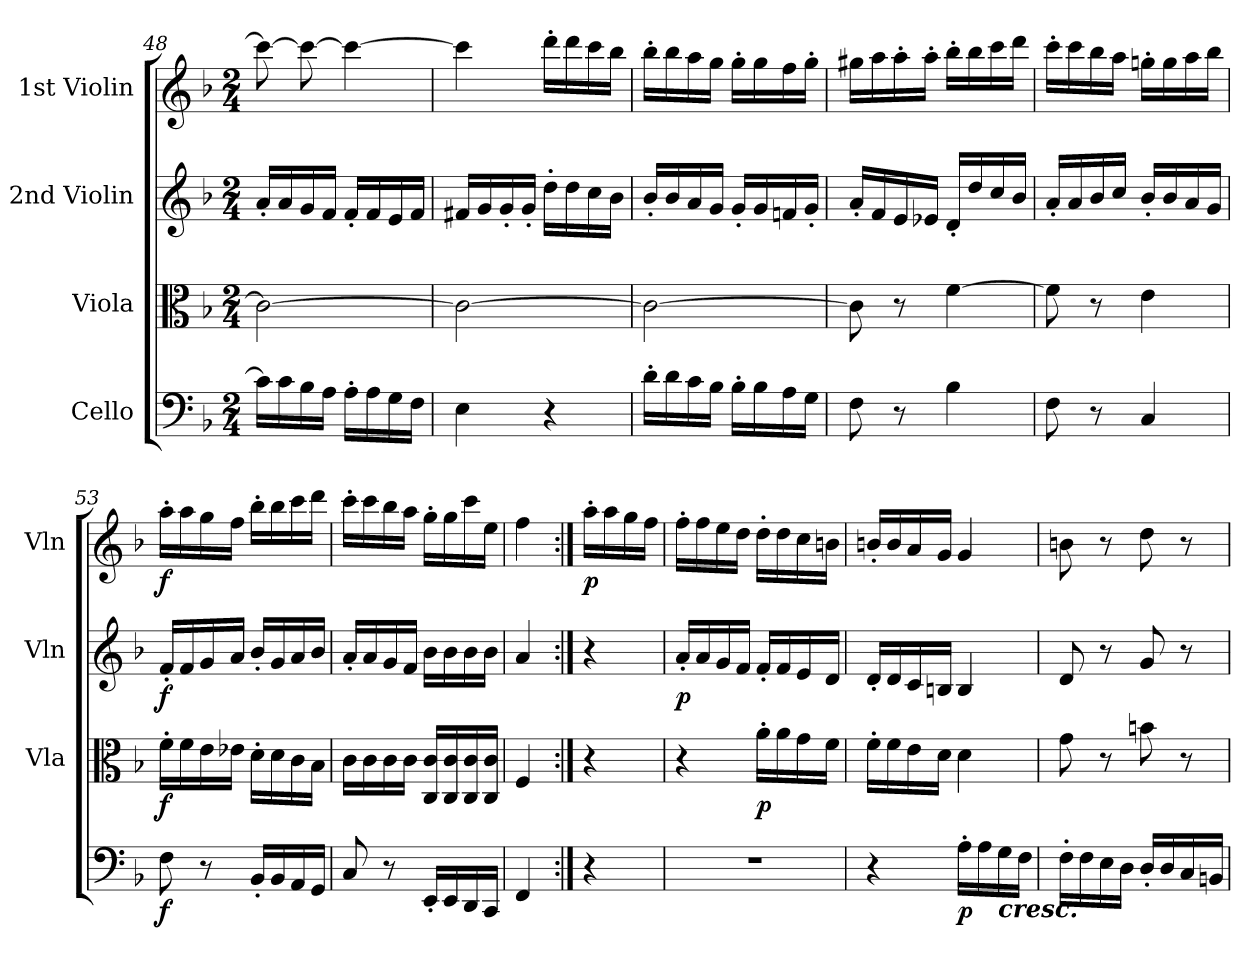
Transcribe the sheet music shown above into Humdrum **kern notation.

**kern	**dynam	**kern	**dynam	**kern	**dynam	**kern	**dynam
*part4	*part4	*part3	*part3	*part2	*part2	*part1	*part1
*staff4	*staff4	*staff3	*staff3	*staff2	*staff2	*staff1	*staff1
*I"Cello	*	*I"Viola	*	*I"2nd Violin	*	*I"1st Violin	*
*	*	*I'Vla	*	*I'Vln	*	*I'Vln	*
!!LO:PB:g=z
*clefF4	*	*clefC3	*	*clefG2	*	*clefG2	*
*k[b-]	*	*k[b-]	*	*k[b-]	*	*k[b-]	*
*F:	*	*F:	*	*F:	*	*F:	*
*M2/4	*	*M2/4	*	*M2/4	*	*M2/4	*
=48	=48	=48	=48	=48	=48	=48	=48
16c\LL]	.	2c\_	.	16a'/LL	.	8ccc\_	.
16c\	.	.	.	16a/	.	.	.
16B-\	.	.	.	16g/	.	8ccc\_	.
16A\JJ	.	.	.	16f/JJ	.	.	.
16A'\LL	.	.	.	16f'/LL	.	4ccc\_	.
16A\	.	.	.	16f/	.	.	.
16G\	.	.	.	16e/	.	.	.
16F\JJ	.	.	.	16f/JJ	.	.	.
!!LO:PB:g=z
=49	=49	=49	=49	=49	=49	=49	=49
4E\	.	2c\_	.	16f#X/LL	.	4ccc\]	.
.	.	.	.	16g/	.	.	.
.	.	.	.	16g'/	.	.	.
.	.	.	.	16g'/JJ	.	.	.
4r	.	.	.	16dd'\LL	.	16ddd'\LL	.
.	.	.	.	16dd\	.	16ddd\	.
.	.	.	.	16cc\	.	16ccc\	.
.	.	.	.	16b-\JJ	.	16bb-\JJ	.
=50	=50	=50	=50	=50	=50	=50	=50
16d'\LL	.	2c\_	.	16b-'/LL	.	16bb-'\LL	.
16d\	.	.	.	16b-/	.	16bb-\	.
16c\	.	.	.	16a/	.	16aa\	.
16B-\JJ	.	.	.	16g/JJ	.	16gg\JJ	.
16B-'\LL	.	.	.	16g'/LL	.	16gg'\LL	.
16B-\	.	.	.	16g/	.	16gg\	.
16A\	.	.	.	16fn/	.	16ff\	.
16G\JJ	.	.	.	16g'/JJ	.	16gg'\JJ	.
=51	=51	=51	=51	=51	=51	=51	=51
8F\	.	8c\]	.	16a'/LL	.	16gg#X\LL	.
.	.	.	.	16f/	.	16aa\	.
8r	.	8r	.	16e/	.	16aa'\	.
.	.	.	.	16e-X/JJ	.	16aa'\JJ	.
4B-\	.	[4f\	.	16d'/LL	.	16bb-'\LL	.
.	.	.	.	16dd/	.	16bb-\	.
.	.	.	.	16cc/	.	16ccc\	.
.	.	.	.	16b-/JJ	.	16ddd\JJ	.
!!LO:LB:g=z
=52	=52	=52	=52	=52	=52	=52	=52
8F\	.	8f\]	.	16a'/LL	.	16ccc'\LL	.
.	.	.	.	16a/	.	16ccc\	.
8r	.	8r	.	16b-/	.	16bb-\	.
.	.	.	.	16cc/JJ	.	16aa\JJ	.
4C/	.	4e\	.	16b-'/LL	.	16ggn'\LL	.
.	.	.	.	16b-/	.	16gg\	.
.	.	.	.	16a/	.	16aa\	.
.	.	.	.	16g/JJ	.	16bb-\JJ	.
!!LO:PB:g=z
=53	=53	=53	=53	=53	=53	=53	=53
!	!LO:DY:b	!	!LO:DY:b	!	!LO:DY:b	!	!LO:DY:b
8F\	f	16f'\LL	f	16f'/LL	f	16aa'\LL	f
.	.	16f\	.	16f/	.	16aa\	.
8r	.	16e\	.	16g/	.	16gg\	.
.	.	16e-X\JJ	.	16a/JJ	.	16ff\JJ	.
16BB-'/LL	.	16d'\LL	.	16b-'/LL	.	16bb-'\LL	.
16BB-/	.	16d\	.	16g/	.	16bb-\	.
16AA/	.	16c\	.	16a/	.	16ccc\	.
16GG/JJ	.	16B-\JJ	.	16b-/JJ	.	16ddd\JJ	.
=54	=54	=54	=54	=54	=54	=54	=54
8C/	.	16c\LL	.	16a'/LL	.	16ccc'\LL	.
.	.	16c\	.	16a/	.	16ccc\	.
8r	.	16c\	.	16g/	.	16bb-\	.
.	.	16c\JJ	.	16f/JJ	.	16aa\JJ	.
16EE'/LL	.	16C/ 16c/LL	.	16b-\LL	.	16gg'\LL	.
16EE/	.	16C/ 16c/	.	16b-\	.	16gg\	.
16DD/	.	16C/ 16c/	.	16b-\	.	16ccc\	.
16CC/JJ	.	16C/ 16c/JJ	.	16b-\JJ	.	16ee\JJ	.
=55	=55	=55	=55	=55	=55	=55	=55
4FF/	.	4F/	.	4a/	.	4ff\	.
=56:|!	=56:|!	=56:|!	=56:|!	=56:|!	=56:|!	=56:|!	=56:|!
!	!	!	!	!	!	!	!LO:DY:b
4r	.	4r	.	4r	.	16aa'\LL	p
.	.	.	.	.	.	16aa\	.
.	.	.	.	.	.	16gg\	.
.	.	.	.	.	.	16ff\JJ	.
=57	=57	=57	=57	=57	=57	=57	=57
!	!	!	!	!	!LO:DY:b	!	!
2r	.	4r	.	16a'/LL	p	16ff'\LL	.
.	.	.	.	16a/	.	16ff\	.
.	.	.	.	16g/	.	16ee\	.
.	.	.	.	16f/JJ	.	16dd\JJ	.
!	!	!	!LO:DY:b	!	!	!	!
.	.	16a'\LL	p	16f'/LL	.	16dd'\LL	.
.	.	16a\	.	16f/	.	16dd\	.
.	.	16g\	.	16e/	.	16cc\	.
.	.	16f\JJ	.	16d/JJ	.	16bn\JJ	.
!!LO:LB:g=z
=58	=58	=58	=58	=58	=58	=58	=58
4r	.	16f'\LL	.	16d'/LL	.	16bn'/LL	.
.	.	16f\	.	16d/	.	16b/	.
.	.	16e\	.	16c/	.	16a/	.
.	.	16d\JJ	.	16Bn/JJ	.	16g/JJ	.
!	!LO:DY:b	!	!	!	!	!	!
16A'\LL	p	4d\	.	4B/	.	4g/	.
16A\	.	.	.	.	.	.	.
!LO:TX:b:Bi:t=cresc.	!	!	!	!	!	!	!
16G\	.	.	.	.	.	.	.
16F\JJ	.	.	.	.	.	.	.
=59	=59	=59	=59	=59	=59	=59	=59
16F'\LL	.	8g\	.	8d/	.	8bn\	.
16F\	.	.	.	.	.	.	.
16E\	.	8r	.	8r	.	8r	.
16D\JJ	.	.	.	.	.	.	.
16D'/LL	.	8bn\	.	8g/	.	8dd\	.
16D/	.	.	.	.	.	.	.
16C/	.	8r	.	8r	.	8r	.
16BBn/JJ	.	.	.	.	.	.	.
=	=	=	=	=	=	=	=
*-	*-	*-	*-	*-	*-	*-	*-
